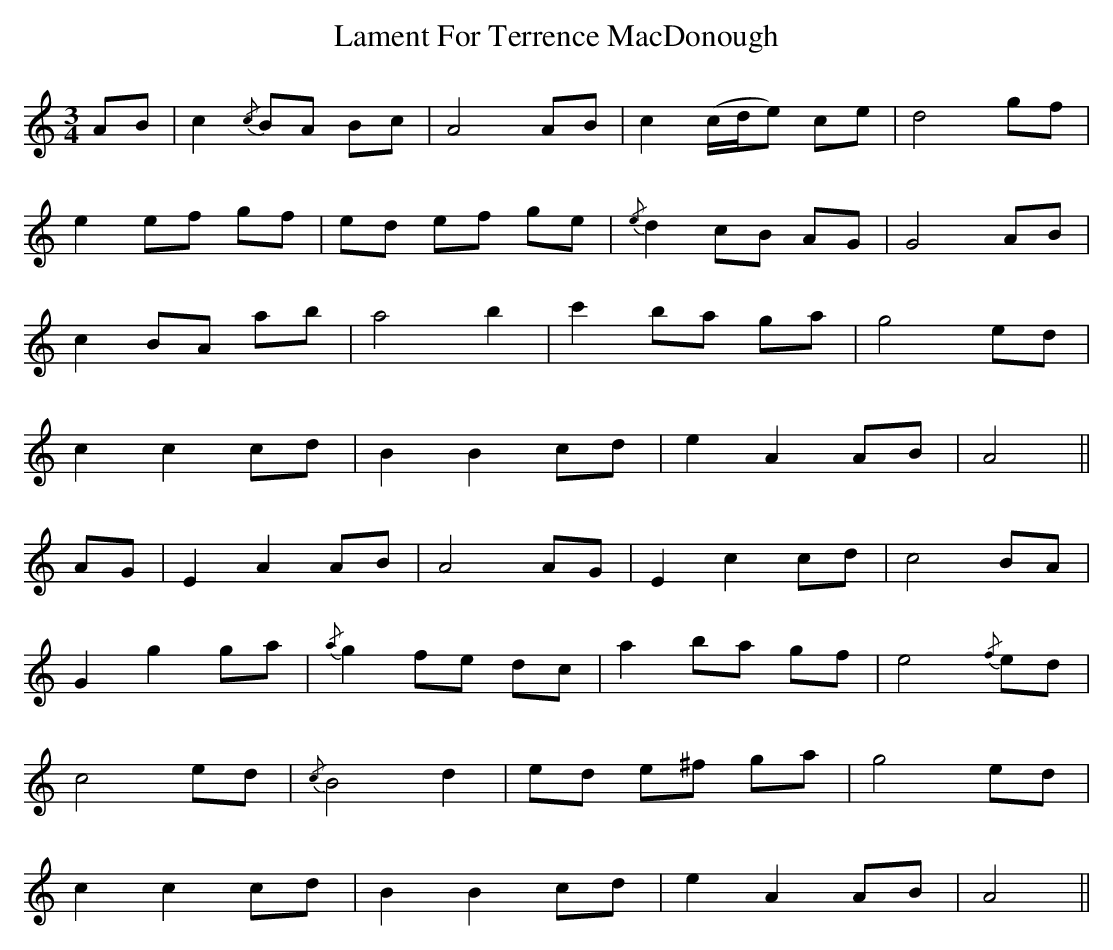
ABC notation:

X:1
T: Lament For Terrence MacDonough
M: 3/4
L: 1/8
K: Amin
AB|c2{/c}BA Bc|A4AB|c2(c/2d/2e) ce|d4gf|
e2ef gf|ed ef ge|{/e}d2cB AG|G4AB|
c2BA ab|a4b2|c'2ba ga|g4ed|
c2c2cd|B2B2cd|e2A2AB|A4||
AG|E2A2AB|A4AG|E2c2cd|c4BA|
G2g2ga|{/a}g2fe dc|a2ba gf|e4{/f}ed|
c4ed|{/c}B4d2|ed e^f ga|g4ed|
c2c2cd|B2B2cd|e2A2AB|A4||
